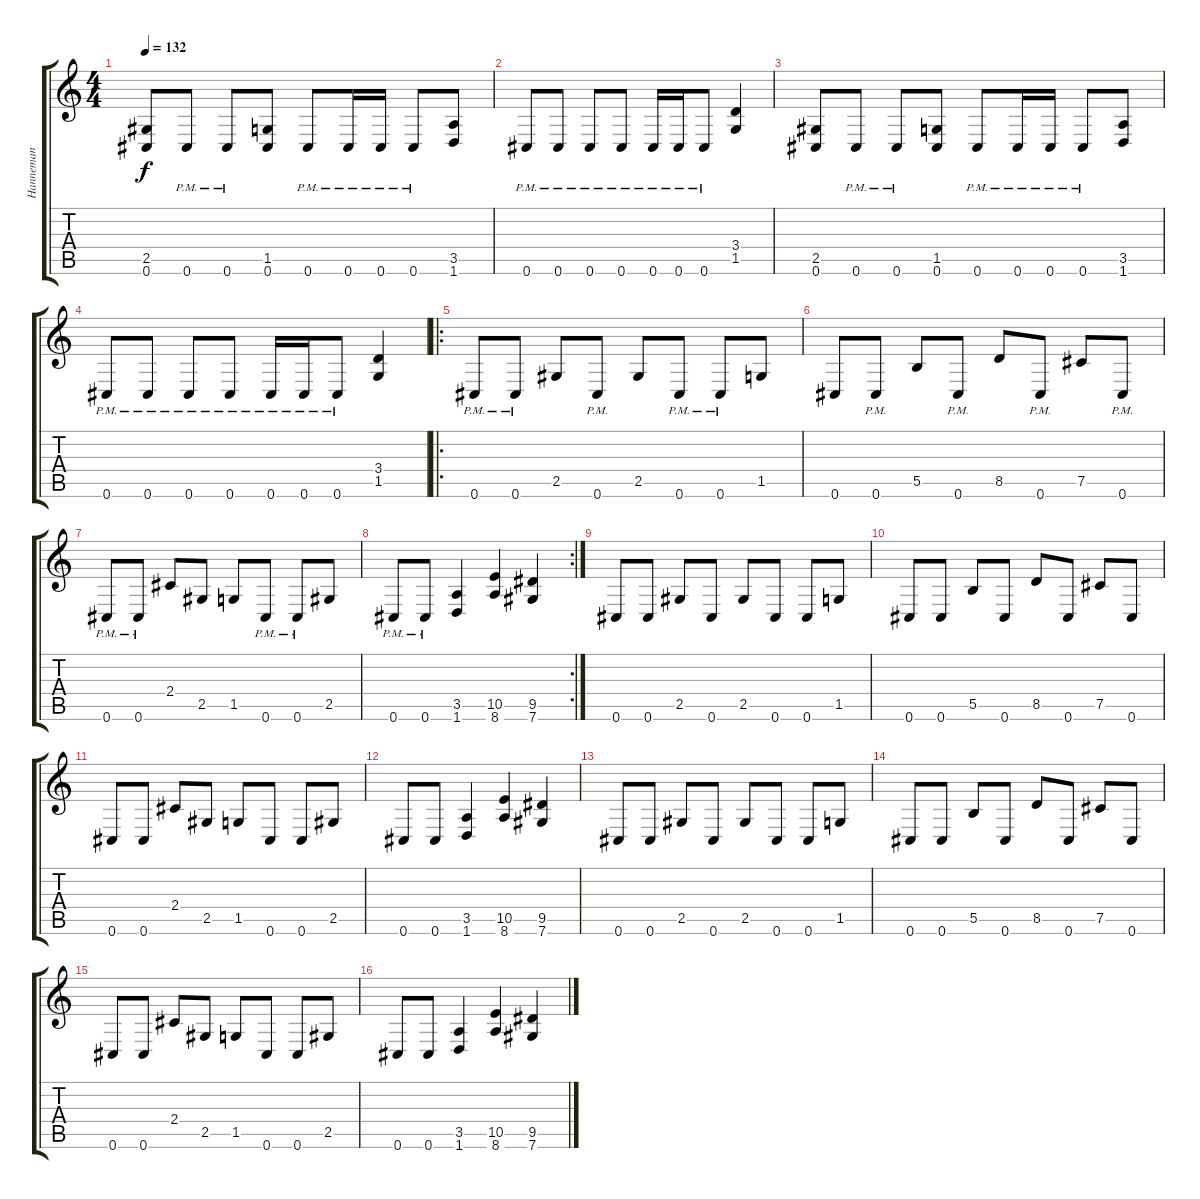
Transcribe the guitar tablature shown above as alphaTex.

\track ("Hanneman" "Hanneman") {instrument distortionguitar}
\staff {score tabs}
\tuning (Db4 Ab3 E3 B2 Gb2 Db2) {hide}
\ts (4 4)
\tempo 132
\clef g2
\ks c
(2.5 0.6).8{dy f} 0.6{pm}.8 0.6{pm}.8 (1.5 0.6).8 0.6{pm}.8 0.6{pm}.16 0.6{pm}.16 0.6{pm}.8 (3.5 1.6).8 |
0.6{pm}.8 0.6{pm}.8 0.6{pm}.8 0.6{pm}.8 0.6{pm}.16 0.6{pm}.16 0.6{pm}.8 (3.4 1.5).4 |
(2.5 0.6).8 0.6{pm}.8 0.6{pm}.8 (1.5 0.6).8 0.6{pm}.8 0.6{pm}.16 0.6{pm}.16 0.6{pm}.8 (3.5 1.6).8 |
0.6{pm}.8 0.6{pm}.8 0.6{pm}.8 0.6{pm}.8 0.6{pm}.16 0.6{pm}.16 0.6{pm}.8 (3.4 1.5).4 |
\ro
0.6{pm}.8 0.6{pm}.8 2.5.8 0.6{pm}.8 2.5.8 0.6{pm}.8 0.6{pm}.8 1.5.8 |
0.6.8 0.6{pm}.8 5.5.8 0.6{pm}.8 8.5.8 0.6{pm}.8 7.5.8 0.6{pm}.8 |
0.6{pm}.8 0.6{pm}.8 2.4.8 2.5.8 1.5.8 0.6{pm}.8 0.6{pm}.8 2.5.8 |
\rc 2
0.6{pm}.8 0.6{pm}.8 (3.5 1.6).4 (10.5 8.6).4 (9.5 7.6).4 |
0.6.8 0.6.8 2.5.8 0.6.8 2.5.8 0.6.8 0.6.8 1.5.8 |
0.6.8 0.6.8 5.5.8 0.6.8 8.5.8 0.6.8 7.5.8 0.6.8 |
0.6.8 0.6.8 2.4.8 2.5.8 1.5.8 0.6.8 0.6.8 2.5.8 |
0.6.8 0.6.8 (3.5 1.6).4 (10.5 8.6).4 (9.5 7.6).4 |
0.6.8 0.6.8 2.5.8 0.6.8 2.5.8 0.6.8 0.6.8 1.5.8 |
0.6.8 0.6.8 5.5.8 0.6.8 8.5.8 0.6.8 7.5.8 0.6.8 |
0.6.8 0.6.8 2.4.8 2.5.8 1.5.8 0.6.8 0.6.8 2.5.8 |
0.6.8 0.6.8 (3.5 1.6).4 (10.5 8.6).4 (9.5 7.6).4
